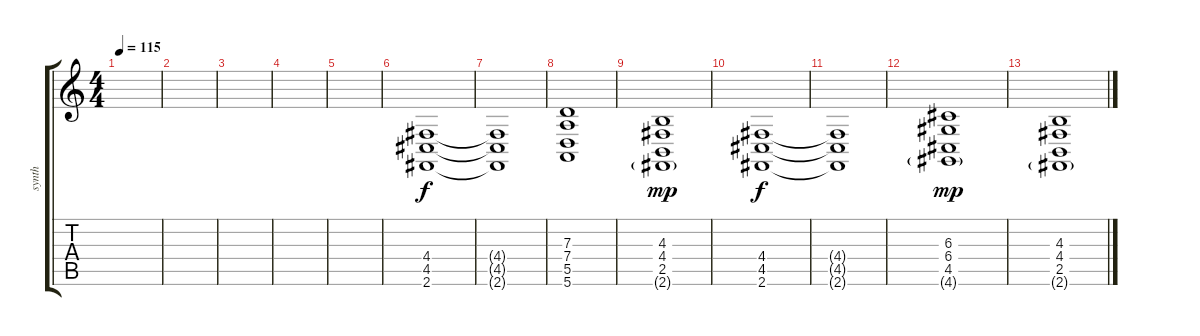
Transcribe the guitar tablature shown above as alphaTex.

\track ("synth" "synth") {instrument stringensemble1}
\staff {score tabs}
\tuning (E4 B3 G3 D3 A2 E2) {hide}
\ts (4 4)
\tempo 115
\clef g2
\ks c
|
|
|
|
|
(4.4 4.5 2.6).1 |
(4.4{t} 4.5{t} 2.6{t}).1 |
(7.3 7.4 5.5 5.6).1 |
(4.3 4.4 2.5 2.6{g}).1{dy mp} |
(4.4 4.5 2.6).1{dy f} |
(4.4{t} 4.5{t} 2.6{t}).1 |
(6.3 6.4 4.5 4.6{g}).1{dy mp} |
(4.3 4.4 2.5 2.6{g}).1
